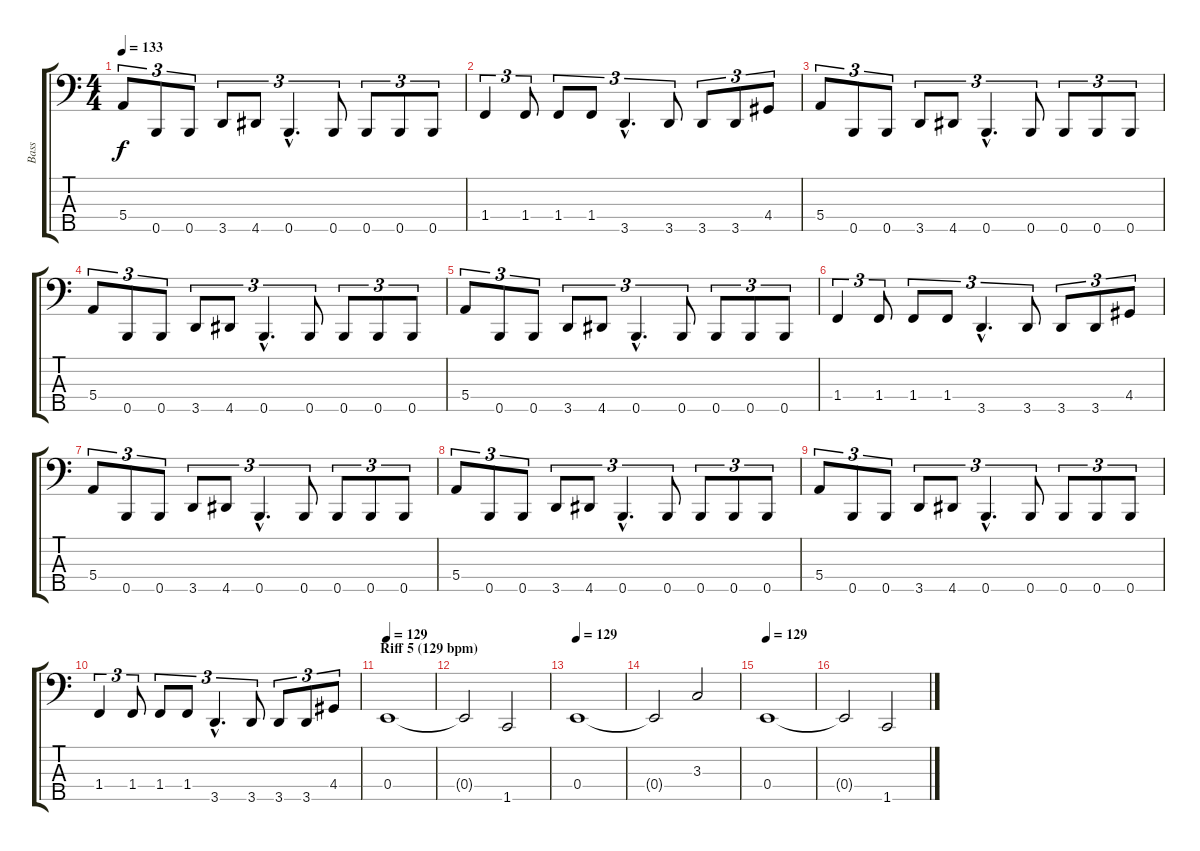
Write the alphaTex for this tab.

\track ("Bass" "Bass") {instrument electricbassfinger}
\staff {score tabs}
\tuning (G2 D2 A1 E1 B0) {hide}
\ts (4 4)
\tempo 133
\clef f4
\ks c
5.4.8{tu (3 2) dy f} 0.5.8{tu (3 2)} 0.5.8{tu (3 2)} 3.5.8{tu (3 2)} 4.5.8{tu (3 2)} 0.5{hac}.4{d tu (3 2)} 0.5.8{tu (3 2)} 0.5.8{tu (3 2)} 0.5.8{tu (3 2)} 0.5.8{tu (3 2)} |
1.4.4{tu (3 2)} 1.4.8{tu (3 2)} 1.4.8{tu (3 2)} 1.4.8{tu (3 2)} 3.5{hac}.4{d tu (3 2)} 3.5.8{tu (3 2)} 3.5.8{tu (3 2)} 3.5.8{tu (3 2)} 4.4.8{tu (3 2)} |
5.4.8{tu (3 2)} 0.5.8{tu (3 2)} 0.5.8{tu (3 2)} 3.5.8{tu (3 2)} 4.5.8{tu (3 2)} 0.5{hac}.4{d tu (3 2)} 0.5.8{tu (3 2)} 0.5.8{tu (3 2)} 0.5.8{tu (3 2)} 0.5.8{tu (3 2)} |
5.4.8{tu (3 2)} 0.5.8{tu (3 2)} 0.5.8{tu (3 2)} 3.5.8{tu (3 2)} 4.5.8{tu (3 2)} 0.5{hac}.4{d tu (3 2)} 0.5.8{tu (3 2)} 0.5.8{tu (3 2)} 0.5.8{tu (3 2)} 0.5.8{tu (3 2)} |
5.4.8{tu (3 2)} 0.5.8{tu (3 2)} 0.5.8{tu (3 2)} 3.5.8{tu (3 2)} 4.5.8{tu (3 2)} 0.5{hac}.4{d tu (3 2)} 0.5.8{tu (3 2)} 0.5.8{tu (3 2)} 0.5.8{tu (3 2)} 0.5.8{tu (3 2)} |
1.4.4{tu (3 2)} 1.4.8{tu (3 2)} 1.4.8{tu (3 2)} 1.4.8{tu (3 2)} 3.5{hac}.4{d tu (3 2)} 3.5.8{tu (3 2)} 3.5.8{tu (3 2)} 3.5.8{tu (3 2)} 4.4.8{tu (3 2)} |
5.4.8{tu (3 2)} 0.5.8{tu (3 2)} 0.5.8{tu (3 2)} 3.5.8{tu (3 2)} 4.5.8{tu (3 2)} 0.5{hac}.4{d tu (3 2)} 0.5.8{tu (3 2)} 0.5.8{tu (3 2)} 0.5.8{tu (3 2)} 0.5.8{tu (3 2)} |
5.4.8{tu (3 2)} 0.5.8{tu (3 2)} 0.5.8{tu (3 2)} 3.5.8{tu (3 2)} 4.5.8{tu (3 2)} 0.5{hac}.4{d tu (3 2)} 0.5.8{tu (3 2)} 0.5.8{tu (3 2)} 0.5.8{tu (3 2)} 0.5.8{tu (3 2)} |
5.4.8{tu (3 2)} 0.5.8{tu (3 2)} 0.5.8{tu (3 2)} 3.5.8{tu (3 2)} 4.5.8{tu (3 2)} 0.5{hac}.4{d tu (3 2)} 0.5.8{tu (3 2)} 0.5.8{tu (3 2)} 0.5.8{tu (3 2)} 0.5.8{tu (3 2)} |
1.4.4{tu (3 2)} 1.4.8{tu (3 2)} 1.4.8{tu (3 2)} 1.4.8{tu (3 2)} 3.5{hac}.4{d tu (3 2)} 3.5.8{tu (3 2)} 3.5.8{tu (3 2)} 3.5.8{tu (3 2)} 4.4.8{tu (3 2)} |
\section ("" "Riff 5 (129 bpm)")
\tempo 129
0.4.1 |
0.4{t}.2 1.5.2 |
\tempo 129
0.4.1 |
0.4{t}.2 3.3.2 |
\tempo 129
0.4.1 |
0.4{t}.2 1.5.2
